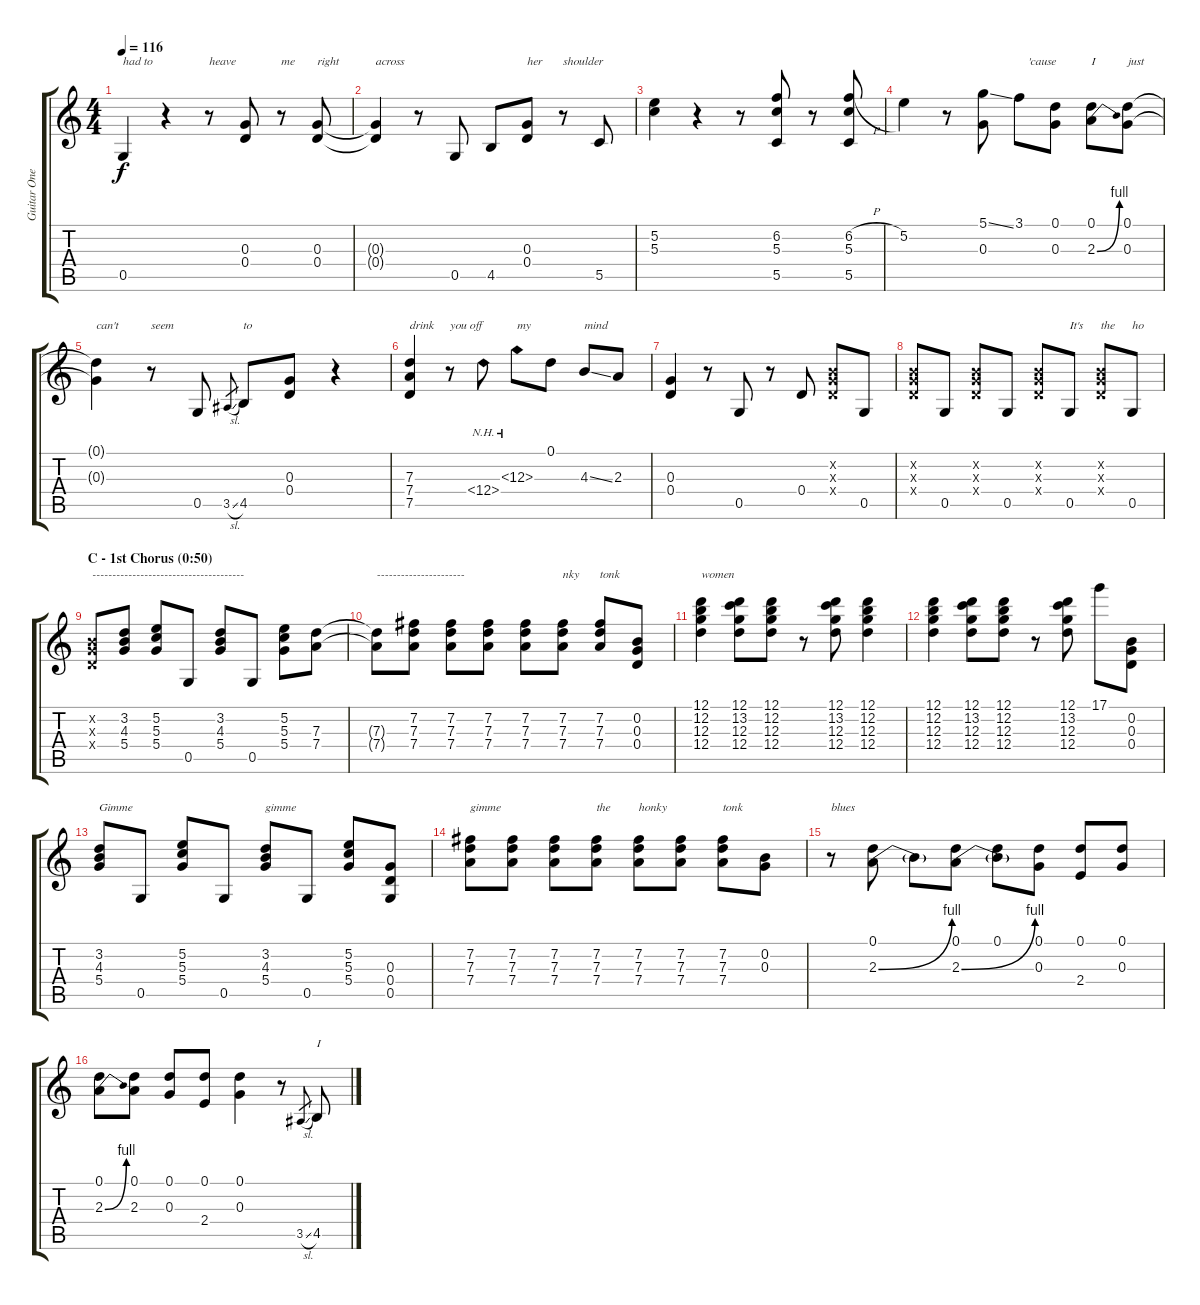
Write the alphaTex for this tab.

\track ("Guitar One" "Guitar One") {instrument electricguitarclean}
\staff {score tabs}
\tuning (D4 B3 G3 D3 G2 D2) {hide}
\ts (4 4)
\tempo 116
\clef g2
\ks c
0.5{t}.4{txt "had to" dy f} r.4 r.8{txt "heave"} (0.3 0.4).8 r.8{txt "me"} (0.3 0.4).8{txt "right"} |
(0.3{t} 0.4{t}).4{txt "across"} r.8 0.5.8 4.5.8 (0.3 0.4).8{txt "her"} r.8{txt "shoulder"} 5.5.8 |
(5.2 5.3).4 r.4 r.8 (6.2 5.3 5.5).8 r.8 (6.2{h} 5.3 5.5).8 |
5.2.4 r.8 (5.1{ss} 0.3).8 3.1.8{txt "   'cause"} (0.1 0.3).8 (0.1 2.3{be (bend 0 0 60 4)}).8{txt "I"} (0.1 0.3).8{txt "just"} |
(0.1{t} 0.3{t}).4{txt "can't"} r.8{txt "seem"} 0.5.8 3.5{sl}.8{gr} 4.5.8{txt "to"} (0.3 0.4).8 r.4 |
(7.3 7.4 7.5).4{txt "drink"} r.8{txt "you off"} 12.4{nh}.8 12.3{nh}.8{txt "my"} 0.1.8 4.3{ss}.8{txt "mind"} 2.3.8 |
(0.3 0.4).4 r.8 0.5.8 r.8 0.4.8 (0.2{x} 0.3{x} 0.4{x}).8 0.5.8 |
(0.2{x} 0.3{x} 0.4{x}).8 0.5.8 (0.2{x} 0.3{x} 0.4{x}).8 0.5.8 (0.2{x} 0.3{x} 0.4{x}).8 0.5.8{txt "It's"} (0.2{x} 0.3{x} 0.4{x}).8{txt "the"} 0.5.8{txt "ho"} |
\section ("" "C - 1st Chorus (0:50)")
(0.2{x} 0.3{x} 0.4{x}).8{txt "--------------------------------------"} (3.2 4.3 5.4).8 (5.2 5.3 5.4).8 0.5.8 (3.2 4.3 5.4).8 0.5.8 (5.2 5.3 5.4).8 (7.3 7.4).8 |
(7.3{t} 7.4{t}).8{txt "----------------------"} (7.2 7.3 7.4).8 (7.2 7.3 7.4).8 (7.2 7.3 7.4).8 (7.2 7.3 7.4).8 (7.2 7.3 7.4).8{txt "nky"} (7.2 7.3 7.4).8{txt "tonk"} (0.2 0.3 0.4).8 |
(12.1 12.2 12.3 12.4).4{txt "women"} (12.1 13.2 12.3 12.4).8 (12.1 12.2 12.3 12.4).8 r.8 (12.1 13.2 12.3 12.4).8 (12.1 12.2 12.3 12.4).4 |
(12.1 12.2 12.3 12.4).4 (12.1 13.2 12.3 12.4).8 (12.1 12.2 12.3 12.4).8 r.8 (12.1 13.2 12.3 12.4).8 17.1.8 (0.2 0.3 0.4).8 |
(3.2 4.3 5.4).8{txt "Gimme"} 0.5.8 (5.2 5.3 5.4).8 0.5.8 (3.2 4.3 5.4).8{txt "gimme"} 0.5.8 (5.2 5.3 5.4).8 (0.3 0.4 0.5).8 |
(7.2 7.3 7.4).8{txt "gimme"} (7.2 7.3 7.4).8 (7.2 7.3 7.4).8 (7.2 7.3 7.4).8{txt "the"} (7.2 7.3 7.4).8{txt "honky"} (7.2 7.3 7.4).8 (7.2 7.3 7.4).8{txt "tonk"} (0.2 0.3).8 |
r.8{txt "blues"} (0.1 2.3{be (bend 0 0 60 4)}).8 2.3{t}.8 (0.1 2.3{be (bend 0 0 60 4)}).8 (0.1 2.3{t}).8 (0.1 0.3).8 (0.1 2.4).8 (0.1 0.3).8 |
(0.1 2.3{be (bend 0 0 60 4)}).8 (0.1 2.3).8 (0.1 0.3).8 (0.1 2.4).8 (0.1 0.3).4 r.8 3.5{sl}.8{gr} 4.5.8{txt "I"}
